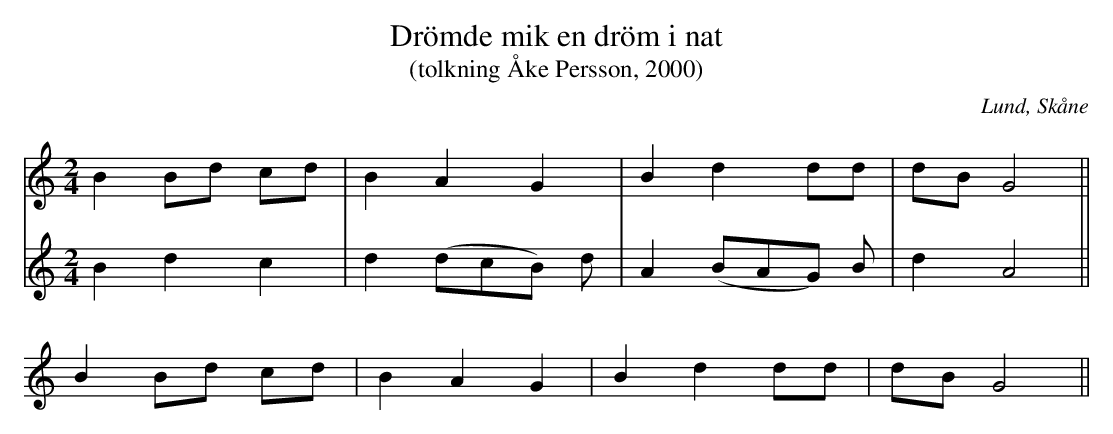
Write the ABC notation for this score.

X:1
T:Drömde mik en dröm i nat
T:(tolkning Åke Persson, 2000)
O:Lund, Skåne
M:2/4
L:1/8
K:C
B2 Bd cd | B2 A2 G2 | B2 d2 dd | dB G4 ||
V:Drömde mik en dröm i nat um silki ok ärlik päl
B2 d2 c2 | d2 (dcB) d | A2 (BAG) B | d2 A4 ||
B2 Bd cd | B2 A2 G2 | B2 d2 dd | dB G4 ||
